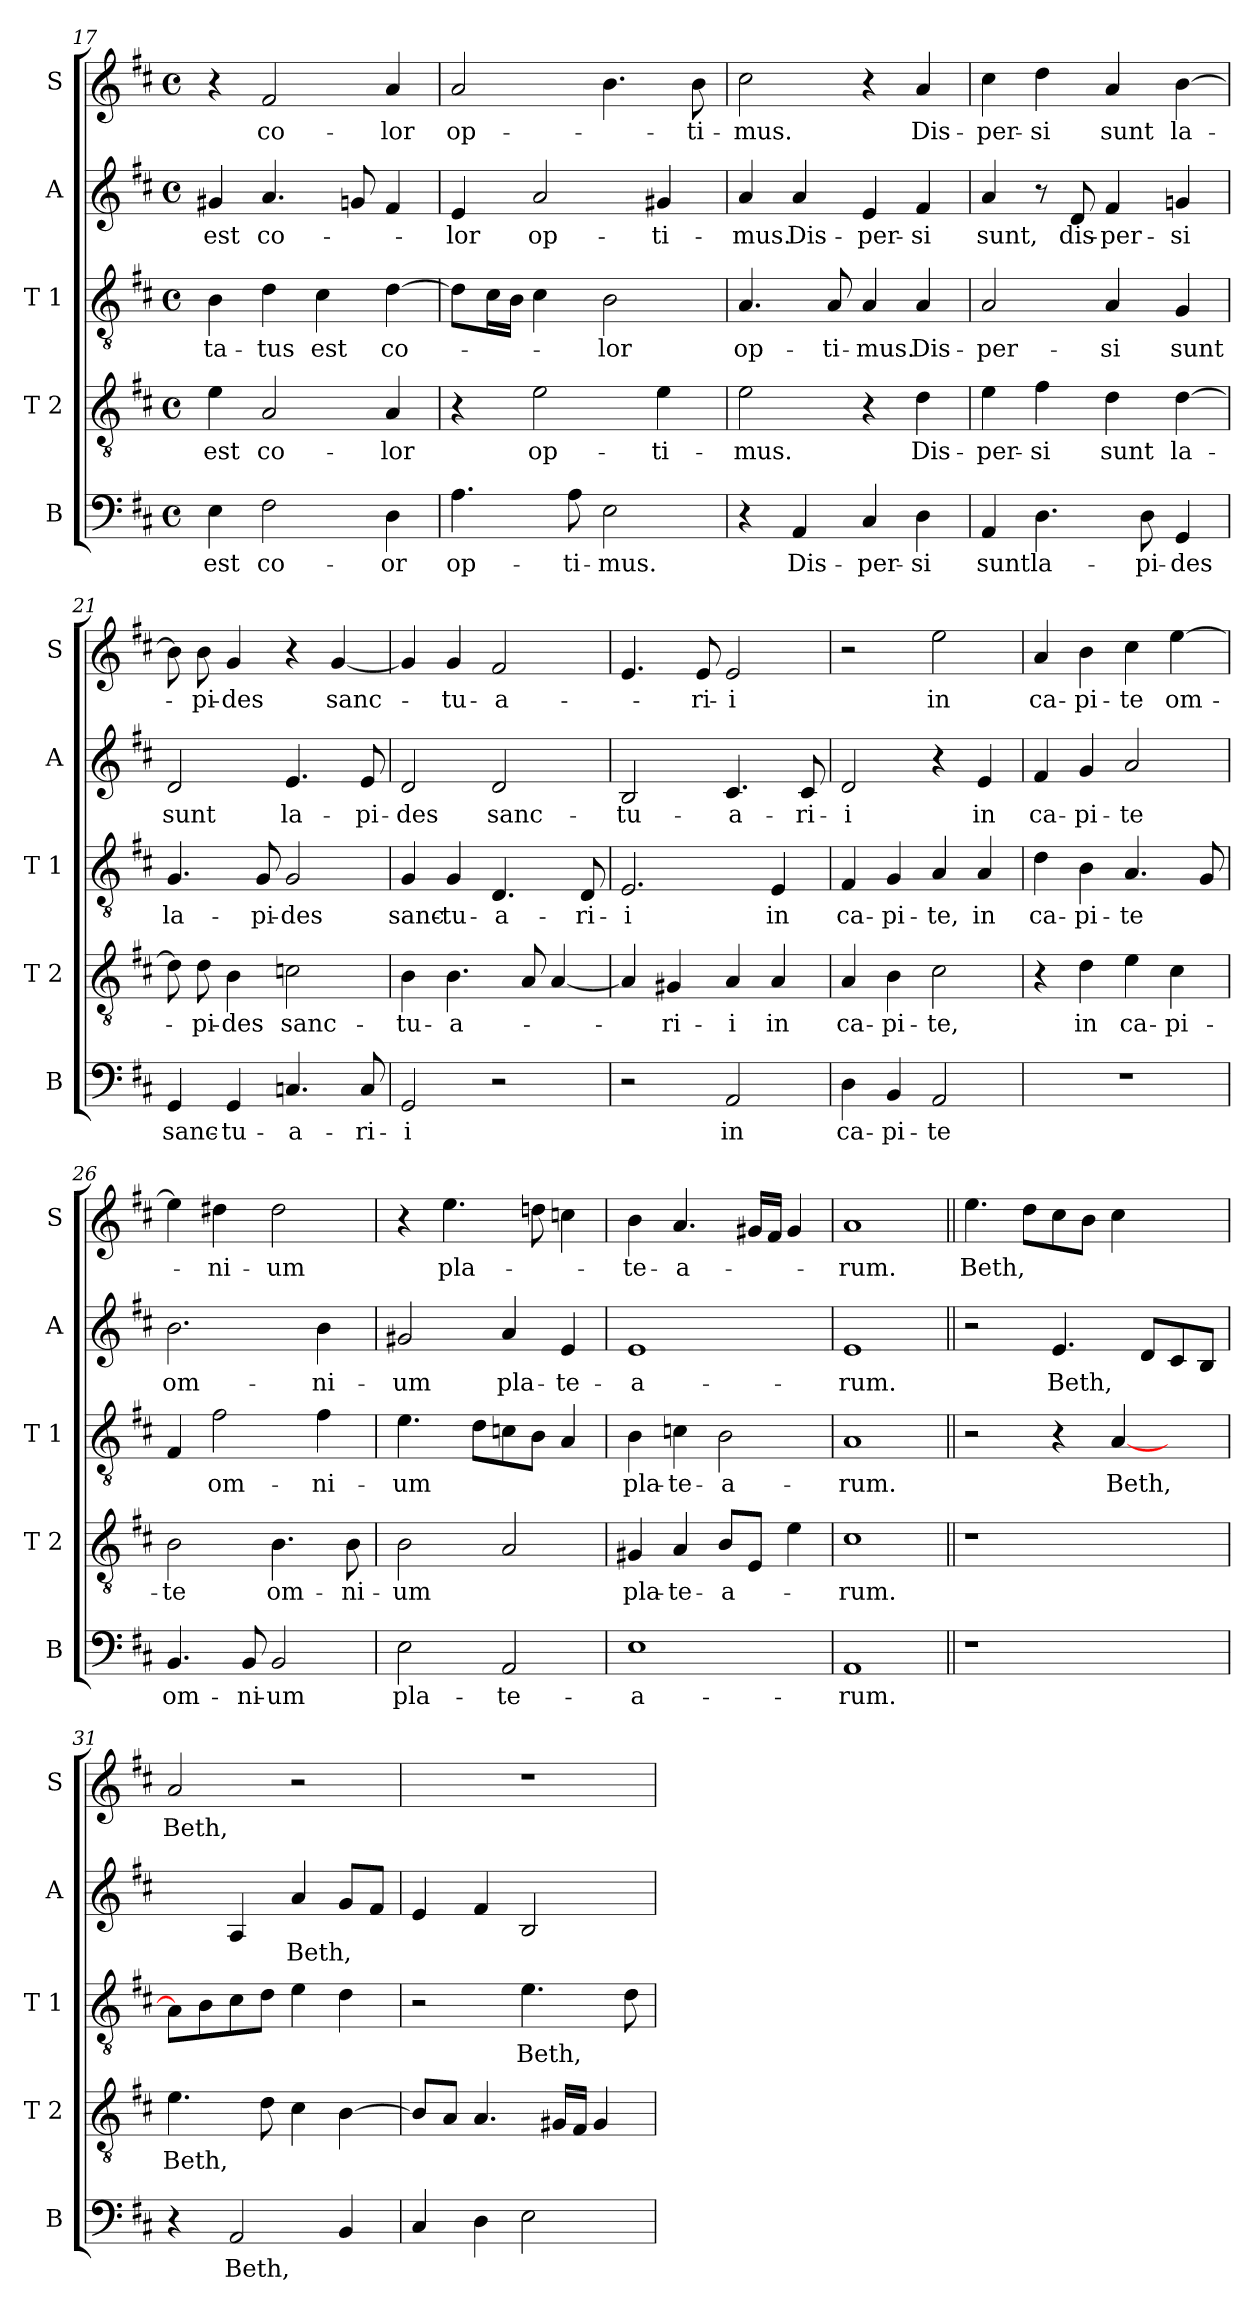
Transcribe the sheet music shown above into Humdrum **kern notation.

**kern	**text	**kern	**text	**kern	**text	**kern	**text	**kern	**text
*part5	*part5	*part4	*part4	*part3	*part3	*part2	*part2	*part1	*part1
*staff5	*staff5	*staff4	*staff4	*staff3	*staff3	*staff2	*staff2	*staff1	*staff1
*I"B	*	*I"T 2	*	*I"T 1	*	*I"A	*	*I"S	*
*I'B	*	*I'T 2	*	*I'T 1	*	*I'A	*	*I'S	*
*clefF4	*	*clefGv2	*	*clefGv2	*	*clefG2	*	*clefG2	*
*k[f#c#]	*	*k[f#c#]	*	*k[f#c#]	*	*k[f#c#]	*	*k[f#c#]	*
*b:	*	*b:	*	*b:	*	*b:	*	*b:	*
*M4/4	*	*M4/4	*	*M4/4	*	*M4/4	*	*M4/4	*
*met(c)	*	*met(c)	*	*met(c)	*	*met(c)	*	*met(c)	*
=17	=17	=17	=17	=17	=17	=17	=17	=17	=17
!	!LO:LY:b	!	!LO:LY:b	!	!LO:LY:b	!	!LO:LY:b	!	!
4E\	est	4e\	est	4B\	-ta-	4g#X/	est	4r	.
!	!LO:LY:b	!	!LO:LY:b	!	!LO:LY:b	!	!LO:LY:b	!	!LO:LY:b
2F#\	co-	2A/	co-	4d\	-tus	4.a/	co-	2f#/	co-
!	!	!	!	!	!LO:LY:b	!	!	!	!
.	.	.	.	4c#\	est	.	.	.	.
.	.	.	.	.	.	8gn/	.	.	.
!	!LO:LY:b	!	!LO:LY:b	!	!LO:LY:b	!	!	!	!LO:LY:b
4D\	-or	4A/	-lor	[4d\	co-	4f#/	.	4a/	-lor
=18	=18	=18	=18	=18	=18	=18	=18	=18	=18
!	!LO:LY:b	!	!	!	!	!	!LO:LY:b	!	!LO:LY:b
4.A\	op-	4r	.	8d\L]	.	4e/	-lor	2a/	op-
.	.	.	.	16c#\L	.	.	.	.	.
.	.	.	.	16B\JJ	.	.	.	.	.
!	!	!	!LO:LY:b	!	!	!	!LO:LY:b	!	!
.	.	2e\	op-	4c#\	.	2a/	op-	.	.
!	!LO:LY:b	!	!	!	!	!	!	!	!
8A\	-ti-	.	.	.	.	.	.	.	.
!	!LO:LY:b	!	!	!	!LO:LY:b	!	!	!	!
2E\	-mus.	.	.	2B\	-lor	.	.	4.b\	.
!	!	!	!LO:LY:b	!	!	!	!LO:LY:b	!	!
.	.	4e\	-ti-	.	.	4g#X/	-ti-	.	.
!	!	!	!	!	!	!	!	!	!LO:LY:b
.	.	.	.	.	.	.	.	8b\	-ti-
=19	=19	=19	=19	=19	=19	=19	=19	=19	=19
!	!	!	!LO:LY:b	!	!LO:LY:b	!	!LO:LY:b	!	!LO:LY:b
4r	.	2e\	-mus.	4.A/	op-	4a/	-mus.	2cc#\	-mus.
!	!LO:LY:b	!	!	!	!	!	!LO:LY:b	!	!
4AA/	Dis-	.	.	.	.	4a/	Dis-	.	.
!	!	!	!	!	!LO:LY:b	!	!	!	!
.	.	.	.	8A/	-ti-	.	.	.	.
!	!LO:LY:b	!	!	!	!LO:LY:b	!	!LO:LY:b	!	!
4C#/	-per-	4r	.	4A/	-mus.	4e/	-per-	4r	.
!	!LO:LY:b	!	!LO:LY:b	!	!LO:LY:b	!	!LO:LY:b	!	!LO:LY:b
4D\	-si	4d\	Dis-	4A/	Dis-	4f#/	-si	4a/	Dis-
=20	=20	=20	=20	=20	=20	=20	=20	=20	=20
!	!LO:LY:b	!	!LO:LY:b	!	!LO:LY:b	!	!LO:LY:b	!	!LO:LY:b
4AA/	sunt	4e\	-per-	2A/	-per-	4a/	sunt,	4cc#\	-per-
!	!LO:LY:b	!	!LO:LY:b	!	!	!	!	!	!LO:LY:b
4.D\	la-	4f#\	-si	.	.	8r	.	4dd\	-si
!	!	!	!	!	!	!	!LO:LY:b	!	!
.	.	.	.	.	.	8d/	dis-	.	.
!	!	!	!LO:LY:b	!	!LO:LY:b	!	!LO:LY:b	!	!LO:LY:b
.	.	4d\	sunt	4A/	-si	4f#/	-per-	4a/	sunt
!	!LO:LY:b	!	!	!	!	!	!	!	!
8D\	-pi-	.	.	.	.	.	.	.	.
!	!LO:LY:b	!	!LO:LY:b	!	!LO:LY:b	!	!LO:LY:b	!	!LO:LY:b
4GG/	-des	[4d\	la-	4G/	sunt	4gn/	-si	[4b\	la-
=21	=21	=21	=21	=21	=21	=21	=21	=21	=21
!	!LO:LY:b	!	!	!	!LO:LY:b	!	!LO:LY:b	!	!
4GG/	sanc-	8d\]	.	4.G/	la-	2d/	sunt	8b\]	.
!	!	!	!LO:LY:b	!	!	!	!	!	!LO:LY:b
.	.	8d\	-pi-	.	.	.	.	8b\	-pi-
!	!LO:LY:b	!	!LO:LY:b	!	!	!	!	!	!LO:LY:b
4GG/	-tu-	4B\	-des	.	.	.	.	4g/	-des
!	!	!	!	!	!LO:LY:b	!	!	!	!
.	.	.	.	8G/	-pi-	.	.	.	.
!	!LO:LY:b	!	!LO:LY:b	!	!LO:LY:b	!	!LO:LY:b	!	!
4.Cn/	-a-	2cn\	sanc-	2G/	-des	4.e/	la-	4r	.
!	!	!	!	!	!	!	!	!	!LO:LY:b
.	.	.	.	.	.	.	.	[4g/	sanc-
!	!LO:LY:b	!	!	!	!	!	!LO:LY:b	!	!
8C/	-ri-	.	.	.	.	8e/	-pi-	.	.
=22	=22	=22	=22	=22	=22	=22	=22	=22	=22
!	!LO:LY:b	!	!LO:LY:b	!	!LO:LY:b	!	!LO:LY:b	!	!
2GG/	-i	4B\	-tu-	4G/	sanc-	2d/	-des	4g/]	.
!	!	!	!LO:LY:b	!	!LO:LY:b	!	!	!	!LO:LY:b
.	.	4.B\	-a-	4G/	-tu-	.	.	4g/	-tu-
!	!	!	!	!	!LO:LY:b	!	!LO:LY:b	!	!LO:LY:b
2r	.	.	.	4.D/	-a-	2d/	sanc-	2f#/	-a-
.	.	8A/	.	.	.	.	.	.	.
.	.	[4A/	.	.	.	.	.	.	.
!	!	!	!	!	!LO:LY:b	!	!	!	!
.	.	.	.	8D/	-ri-	.	.	.	.
!!LO:LB:g=z
=23	=23	=23	=23	=23	=23	=23	=23	=23	=23
!	!	!	!	!	!LO:LY:b	!	!LO:LY:b	!	!
2r	.	4A/]	.	2.E/	-i	2B/	-tu-	4.e/	.
!	!	!	!LO:LY:b	!	!	!	!	!	!
.	.	4G#X/	-ri-	.	.	.	.	.	.
!	!	!	!	!	!	!	!	!	!LO:LY:b
.	.	.	.	.	.	.	.	8e/	-ri-
!	!LO:LY:b	!	!LO:LY:b	!	!	!	!LO:LY:b	!	!LO:LY:b
2AA/	in	4A/	-i	.	.	4.c#/	-a-	2e/	-i
!	!	!	!LO:LY:b	!	!LO:LY:b	!	!	!	!
.	.	4A/	in	4E/	in	.	.	.	.
!	!	!	!	!	!	!	!LO:LY:b	!	!
.	.	.	.	.	.	8c#/	-ri-	.	.
=24	=24	=24	=24	=24	=24	=24	=24	=24	=24
!	!LO:LY:b	!	!LO:LY:b	!	!LO:LY:b	!	!LO:LY:b	!	!
4D\	ca-	4A/	ca-	4F#/	ca-	2d/	-i	2r	.
!	!LO:LY:b	!	!LO:LY:b	!	!LO:LY:b	!	!	!	!
4BB/	-pi-	4B\	-pi-	4G/	-pi-	.	.	.	.
!	!LO:LY:b	!	!LO:LY:b	!	!LO:LY:b	!	!	!	!LO:LY:b
2AA/	-te	2c#\	-te,	4A/	-te,	4r	.	2ee\	in
!	!	!	!	!	!LO:LY:b	!	!LO:LY:b	!	!
.	.	.	.	4A/	in	4e/	in	.	.
=25	=25	=25	=25	=25	=25	=25	=25	=25	=25
!	!	!	!	!	!LO:LY:b	!	!LO:LY:b	!	!LO:LY:b
1r	.	4r	.	4d\	ca-	4f#/	ca-	4a/	ca-
!	!	!	!LO:LY:b	!	!LO:LY:b	!	!LO:LY:b	!	!LO:LY:b
.	.	4d\	in	4B\	-pi-	4g/	-pi-	4b\	-pi-
!	!	!	!LO:LY:b	!	!LO:LY:b	!	!LO:LY:b	!	!LO:LY:b
.	.	4e\	ca-	4.A/	-te	2a/	-te	4cc#\	-te
!	!	!	!LO:LY:b	!	!	!	!	!	!LO:LY:b
.	.	4c#\	-pi-	.	.	.	.	[4ee\	om-
.	.	.	.	8G/	.	.	.	.	.
=26	=26	=26	=26	=26	=26	=26	=26	=26	=26
!	!LO:LY:b	!	!LO:LY:b	!	!	!	!LO:LY:b	!	!
4.BB/	om-	2B\	-te	4F#/	.	2.b\	om-	4ee\]	.
!	!	!	!	!	!LO:LY:b	!	!	!	!LO:LY:b
.	.	.	.	2f#\	om-	.	.	4dd#X\	-ni-
!	!LO:LY:b	!	!	!	!	!	!	!	!
8BB/	-ni-	.	.	.	.	.	.	.	.
!	!LO:LY:b	!	!LO:LY:b	!	!	!	!	!	!LO:LY:b
2BB/	-um	4.B\	om-	.	.	.	.	2dd#\	-um
!	!	!	!	!	!LO:LY:b	!	!LO:LY:b	!	!
.	.	.	.	4f#\	-ni-	4b\	-ni-	.	.
!	!	!	!LO:LY:b	!	!	!	!	!	!
.	.	8B\	-ni-	.	.	.	.	.	.
=27	=27	=27	=27	=27	=27	=27	=27	=27	=27
!	!LO:LY:b	!	!LO:LY:b	!	!LO:LY:b	!	!LO:LY:b	!	!
2E\	pla-	2B\	-um	4.e\	-um	2g#X/	-um	4r	.
!	!	!	!	!	!	!	!	!	!LO:LY:b
.	.	.	.	.	.	.	.	4.ee\	pla-
.	.	.	.	8d\L	.	.	.	.	.
!	!LO:LY:b	!	!	!	!	!	!LO:LY:b	!	!
2AA/	-te-	2A/	.	8cn\	.	4a/	pla-	.	.
.	.	.	.	8B\J	.	.	.	8ddn\	.
!	!	!	!	!	!	!	!LO:LY:b	!	!
.	.	.	.	4A/	.	4e/	-te-	4ccn\	.
=28	=28	=28	=28	=28	=28	=28	=28	=28	=28
!	!LO:LY:b	!	!LO:LY:b	!	!LO:LY:b	!	!LO:LY:b	!	!LO:LY:b
1E	-a-	4G#X/	pla-	4B\	pla-	1e	-a-	4b\	-te-
!	!	!	!LO:LY:b	!	!LO:LY:b	!	!	!	!LO:LY:b
.	.	4A/	-te-	4cn\	-te-	.	.	4.a/	-a-
!	!	!	!LO:LY:b	!	!LO:LY:b	!	!	!	!
.	.	8B/L	-a-	2B\	-a-	.	.	.	.
.	.	8E/J	.	.	.	.	.	16g#X/LL	.
.	.	.	.	.	.	.	.	16f#/JJ	.
.	.	4e\	.	.	.	.	.	4g#/	.
=29	=29	=29	=29	=29	=29	=29	=29	=29	=29
!	!LO:LY:b	!	!LO:LY:b	!	!LO:LY:b	!	!LO:LY:b	!	!LO:LY:b
1AA	-rum.	1c#	-rum.	1A	-rum.	1e	-rum.	1a	-rum.
!!LO:LB:g=z
=30||	=30||	=30||	=30||	=30||	=30||	=30||	=30||	=30||	=30||
!	!	!	!	!	!	!	!	!	!LO:LY:b
1r	.	1r	.	2r	.	2r	.	4.ee\	Beth,
.	.	.	.	.	.	.	.	8dd\L	.
!	!	!	!	!	!	!	!LO:LY:b	!	!
.	.	.	.	4r	.	4.e/	Beth,	8cc#\	.
.	.	.	.	.	.	.	.	8b\J	.
!	!	!	!	!	!LO:LY:b	!	!	!	!
.	.	.	.	[4A/	Beth,	.	.	4cc#\	.
.	.	.	.	.	.	8d/L	.	.	.
4ryy	.	4ryy	.	4ryy	.	8c#/	.	4ryy	.
.	.	.	.	.	.	8B/J	.	.	.
=31	=31	=31	=31	=31	=31	=31	=31	=31	=31
!	!	!	!LO:LY:b	!	!	!	!	!	!LO:LY:b
4r	.	4.e\	Beth,	8A\L]	.	8c#/Lyy	.	2a/	Beth,
.	.	.	.	8B\	.	8B/Jyy	.	.	.
!	!LO:LY:b	!	!	!	!	!	!	!	!
2AA/	Beth,	.	.	8c#\	.	4A/	.	.	.
.	.	8d\	.	8d\J	.	.	.	.	.
!	!	!	!	!	!	!	!LO:LY:b	!	!
.	.	4c#\	.	4e\	.	4a/	Beth,	2r	.
4BB/	.	[4B\	.	4d\	.	8g/L	.	.	.
.	.	.	.	.	.	8f#/J	.	.	.
=32	=32	=32	=32	=32	=32	=32	=32	=32	=32
4C#/	.	8B/L]	.	2r	.	4e/	.	1r	.
.	.	8A/J	.	.	.	.	.	.	.
4D\	.	4.A/	.	.	.	4f#/	.	.	.
!	!	!	!	!	!LO:LY:b	!	!	!	!
2E\	.	.	.	4.e\	Beth,	2B/	.	.	.
.	.	16G#X/LL	.	.	.	.	.	.	.
.	.	16F#/JJ	.	.	.	.	.	.	.
.	.	4G#/	.	.	.	.	.	.	.
.	.	.	.	8d\	.	.	.	.	.
=	=	=	=	=	=	=	=	=	=
*-	*-	*-	*-	*-	*-	*-	*-	*-	*-
